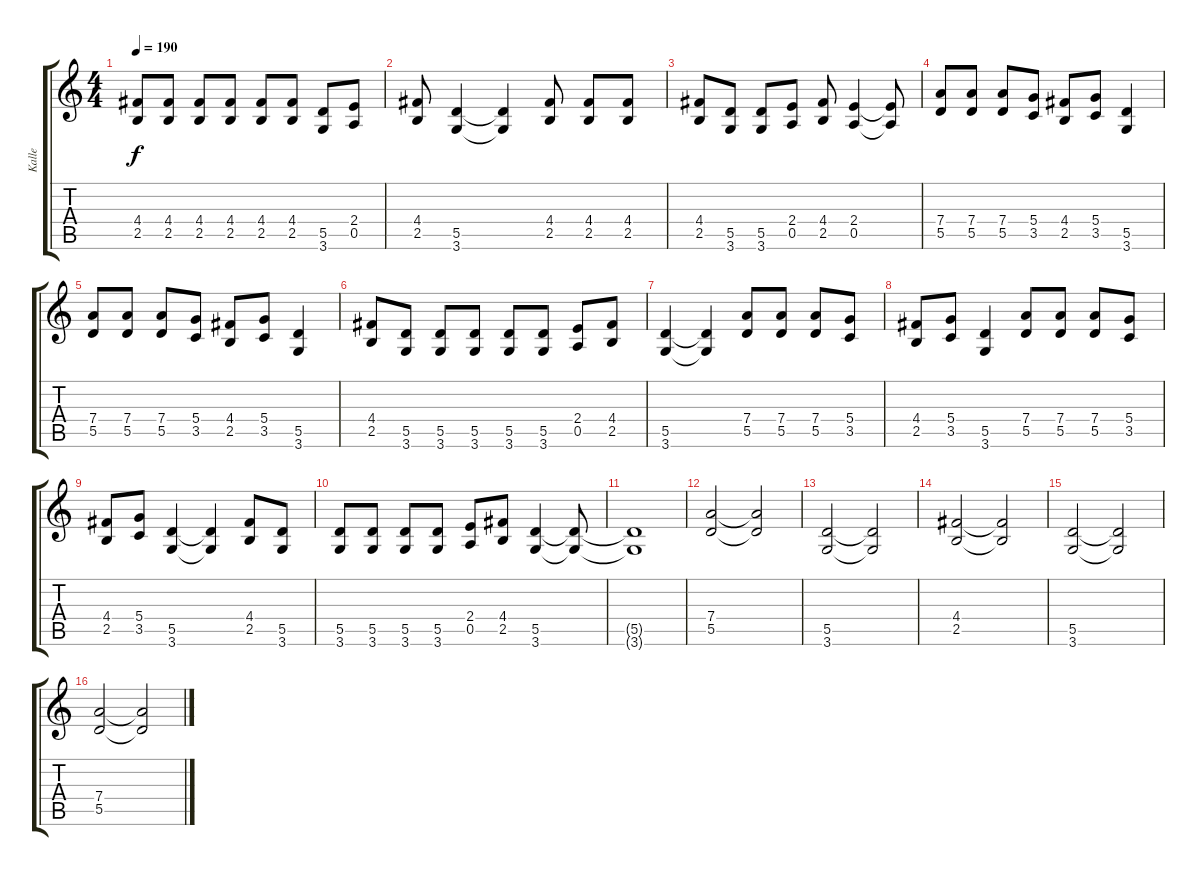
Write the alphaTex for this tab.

\track ("Kalle" "Kalle") {instrument distortionguitar}
\staff {score tabs}
\tuning (E4 B3 G3 D3 A2 E2) {hide}
\ts (4 4)
\tempo 190
\clef g2
\ks c
(4.4 2.5).8{dy f instrument distortionguitar} (4.4 2.5).8 (4.4 2.5).8 (4.4 2.5).8 (4.4 2.5).8 (4.4 2.5).8 (5.5 3.6).8 (2.4 0.5).8 |
(4.4 2.5).8 (5.5 3.6).4 (5.5{t} 3.6{t}).4 (4.4 2.5).8 (4.4 2.5).8 (4.4 2.5).8 |
(4.4 2.5).8 (5.5 3.6).8 (5.5 3.6).8 (2.4 0.5).8 (4.4 2.5).8 (2.4 0.5).4 (2.4{t} 0.5{t}).8 |
(7.4 5.5).8 (7.4 5.5).8 (7.4 5.5).8 (5.4 3.5).8 (4.4 2.5).8 (5.4 3.5).8 (5.5 3.6).4 |
(7.4 5.5).8 (7.4 5.5).8 (7.4 5.5).8 (5.4 3.5).8 (4.4 2.5).8 (5.4 3.5).8 (5.5 3.6).4 |
(4.4 2.5).8 (5.5 3.6).8 (5.5 3.6).8 (5.5 3.6).8 (5.5 3.6).8 (5.5 3.6).8 (2.4 0.5).8 (4.4 2.5).8 |
(5.5 3.6).4 (5.5{t} 3.6{t}).4 (7.4 5.5).8 (7.4 5.5).8 (7.4 5.5).8 (5.4 3.5).8 |
(4.4 2.5).8 (5.4 3.5).8 (5.5 3.6).4 (7.4 5.5).8 (7.4 5.5).8 (7.4 5.5).8 (5.4 3.5).8 |
(4.4 2.5).8 (5.4 3.5).8 (5.5 3.6).4 (5.5{t} 3.6{t}).4 (4.4 2.5).8 (5.5 3.6).8 |
(5.5 3.6).8 (5.5 3.6).8 (5.5 3.6).8 (5.5 3.6).8 (2.4 0.5).8 (4.4 2.5).8 (5.5 3.6).4 (5.5{t} 3.6{t}).8 |
(5.5{t} 3.6{t}).1 |
(7.4 5.5).2 (7.4{t} 5.5{t}).2 |
(5.5 3.6).2 (5.5{t} 3.6{t}).2 |
(4.4 2.5).2 (4.4{t} 2.5{t}).2 |
(5.5 3.6).2 (5.5{t} 3.6{t}).2 |
(7.4 5.5).2 (7.4{t} 5.5{t}).2
